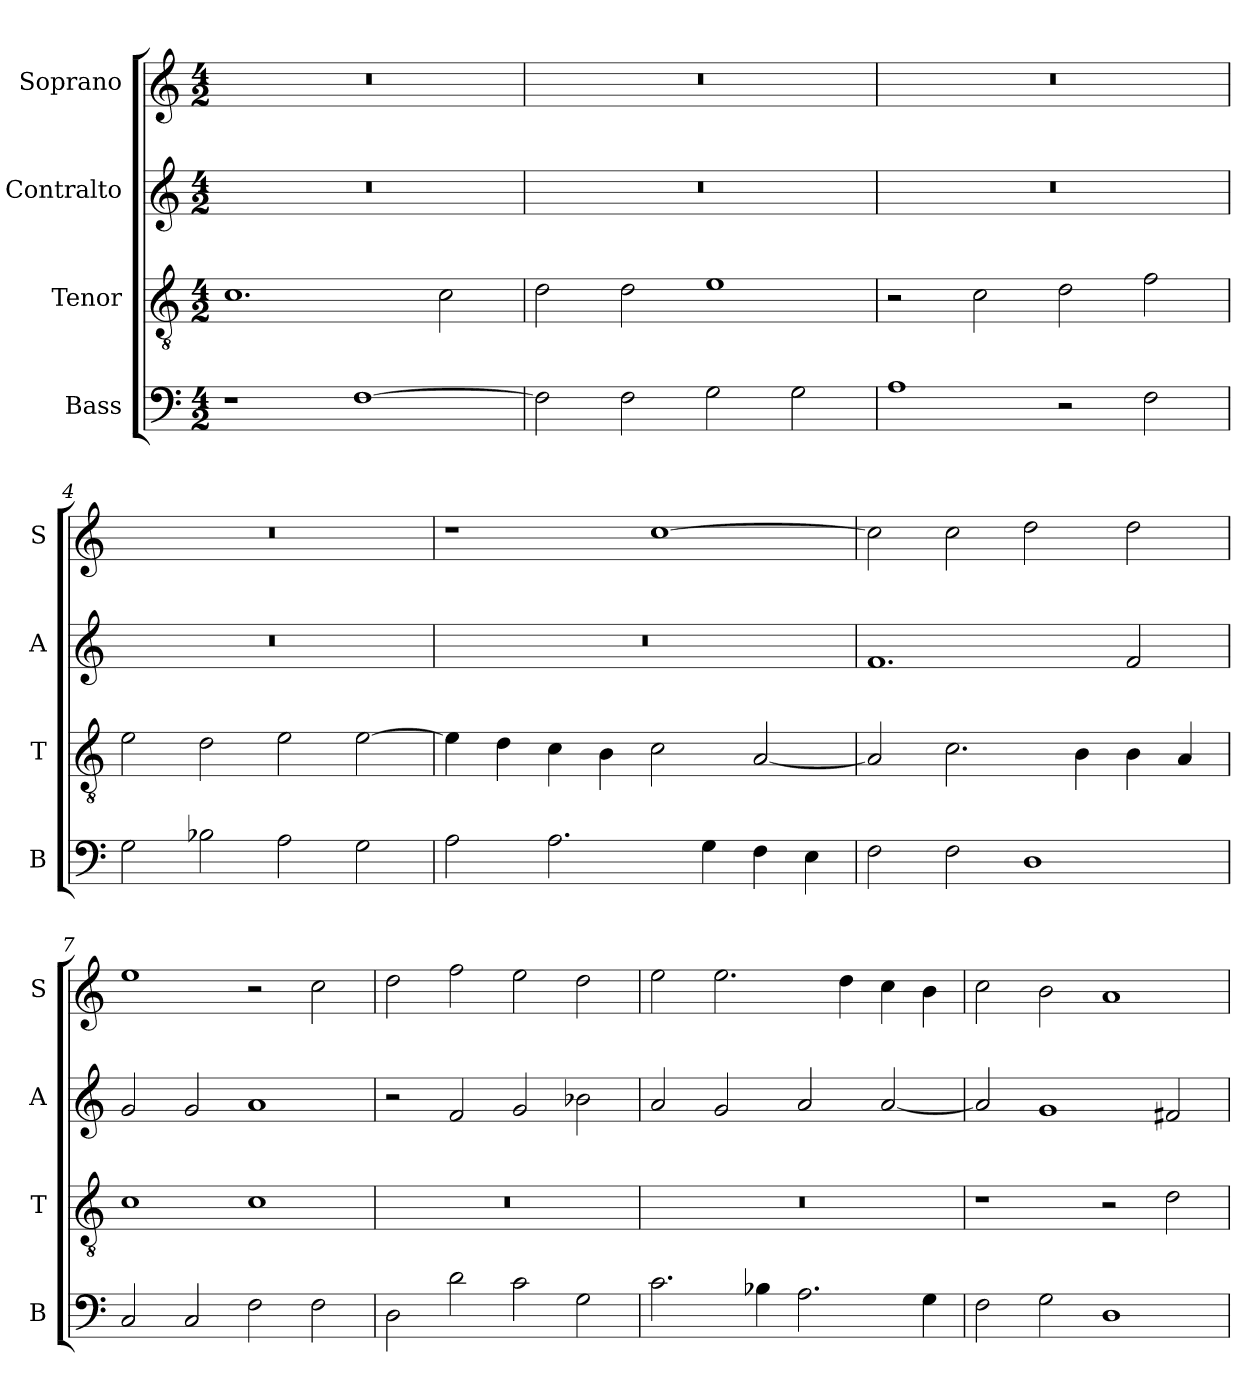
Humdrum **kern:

**kern	**kern	**kern	**kern
*part4	*part3	*part2	*part1
*staff4	*staff3	*staff2	*staff1
*I"Bass	*I"Tenor	*I"Contralto	*I"Soprano
*I'B	*I'T	*I'A	*I'S
*clefF4	*clefGv2	*clefG2	*clefG2
*k[]	*k[]	*k[]	*k[]
*C:ion	*C:ion	*C:ion	*C:ion
*M4/2	*M4/2	*M4/2	*M4/2
=1	=1	=1	=1
1r	1.c	0r	0r
[1F	.	.	.
.	2c	.	.
=2	=2	=2	=2
2F]	2d	0r	0r
2F	2d	.	.
2G	1e	.	.
2G	.	.	.
=3	=3	=3	=3
1A	2r	0r	0r
.	2c	.	.
2r	2d	.	.
2F	2f	.	.
=4	=4	=4	=4
2G	2e	0r	0r
2B-X	2d	.	.
2A	2e	.	.
2G	[2e	.	.
=5	=5	=5	=5
2A	4e]	0r	1r
.	4d	.	.
2.A	4c	.	.
.	4B	.	.
.	2c	.	[1cc
4G	.	.	.
4F	[2A	.	.
4E	.	.	.
=6	=6	=6	=6
2F	2A]	1.f	2cc]
2F	2.c	.	2cc
1D	.	.	2dd
.	4B	.	.
.	4B	2f	2dd
.	4A	.	.
=7	=7	=7	=7
2C	1c	2g	1ee
2C	.	2g	.
2F	1c	1a	2r
2F	.	.	2cc
=8	=8	=8	=8
2D	0r	2r	2dd
2d	.	2f	2ff
2c	.	2g	2ee
2G	.	2b-X	2dd
=9	=9	=9	=9
2.c	0r	2a	2ee
.	.	2g	2.ee
4B-X	.	.	.
2.A	.	2a	.
.	.	.	4dd
.	.	[2a	4cc
4G	.	.	4b
=10	=10	=10	=10
2F	1r	2a]	2cc
2G	.	1g	2b
1D	2r	.	1a
.	2d	2f#X	.
=	=	=	=
*-	*-	*-	*-
